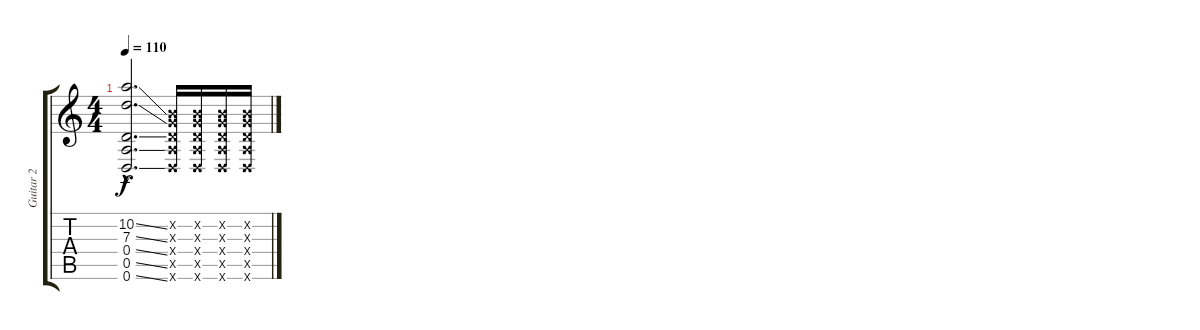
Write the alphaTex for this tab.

\track ("Guitar 2" "Guitar 2") {instrument distortionguitar}
\staff {score tabs}
\tuning (E4 B3 G3 D3 A2 D2) {hide}
\ts (4 4)
\tempo 110
\clef g2
\ks c
(10.2{ss hac} 7.3{ss hac} 0.4{ss hac} 0.5{ss hac} 0.6{ss hac}).2{d dy f instrument guitarfretnoise} (0.2{x} 0.3{x} 0.4{x} 0.5{x} 0.6{x}).16 (0.2{x} 0.3{x} 0.4{x} 0.5{x} 0.6{x}).16 (0.2{x} 0.3{x} 0.4{x} 0.5{x} 0.6{x}).16 (0.2{x} 0.3{x} 0.4{x} 0.5{x} 0.6{x}).16
